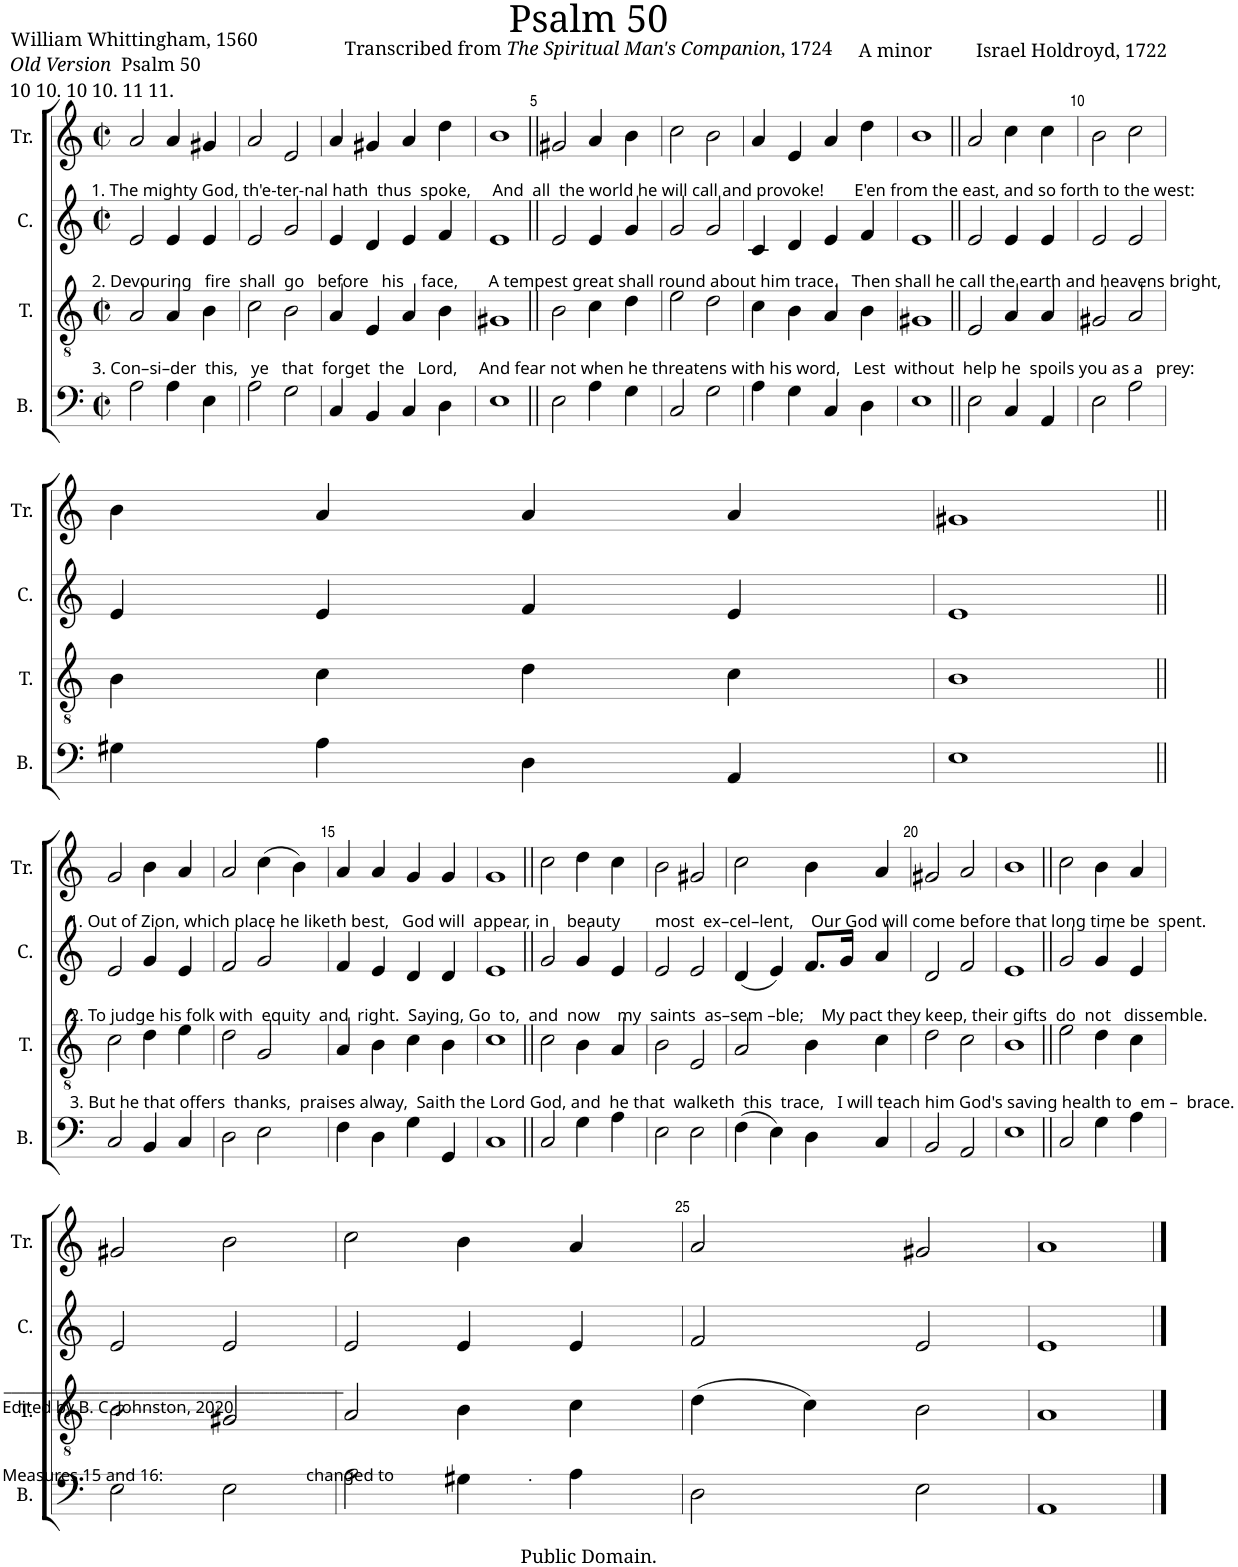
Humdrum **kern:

**kern	**kern	**kern	**kern
*part4	*part3	*part2	*part1
*staff4	*staff3	*staff2	*staff1
*I"B.	*I"T.	*I"C.	*I"Tr.
*I'B.	*I'T.	*I'C.	*I'Tr.
*clefF4	*clefGv2	*clefG2	*clefG2
*k[]	*k[]	*k[]	*k[]
*M2/2	*M2/2	*M2/2	*M2/2
*met(c|)	*met(c|)	*met(c|)	*met(c|)
=1	=1	=1	=1
!	!	!	!LO:TX:b:t=1. The mighty God, th'e-ter-nal hath  thus  spoke,     And  all  the world he will call and provoke!       E'en from the east, and so forth to the west&colon;
!	!	!LO:TX:b:t=2. Devouring   fire  shall  go   before   his    face,       A tempest great shall round about him trace.   Then shall he call the earth and heavens bright,	!
!	!LO:TX:b:t=3. Con–si–der  this,   ye   that  forget  the   Lord,     And fear not when he threatens with his word,   Lest  without  help he  spoils you as a   prey&colon;	!	!
2A\	2A/	2e/	2a/
4A\	4A/	4e/	4a/
4E\	4B\	4e/	4g#X/
=2	=2	=2	=2
2A\	2c\	2e/	2a/
2G\	2B\	2g/	2e/
=3	=3	=3	=3
4C/	4A/	4e/	4a/
4BB/	4E/	4d/	4g#X/
4C/	4A/	4e/	4a/
4D\	4B\	4f/	4dd\
=4	=4	=4	=4
1E	1G#X	1e	1b
=5||	=5||	=5||	=5||
2E\	2B\	2e/	2g#X/
4A\	4c\	4e/	4a/
4G\	4d\	4g/	4b\
=6	=6	=6	=6
2C/	2e\	2g/	2cc\
2G\	2d\	2g/	2b\
=7	=7	=7	=7
4A\	4c\	4c/	4a/
4G\	4B\	4d/	4e/
4C/	4A/	4e/	4a/
4D\	4B\	4f/	4dd\
=8	=8	=8	=8
1E	1G#X	1e	1b
=9||	=9||	=9||	=9||
2E\	2E/	2e/	2a/
4C/	4A/	4e/	4cc\
4AA/	4A/	4e/	4cc\
=10	=10	=10	=10
2E\	2G#X/	2e/	2b\
2A\	2A/	2e/	2cc\
!!LO:LB:g=z
=11	=11	=11	=11
4G#X\	4B\	4e/	4b\
4A\	4c\	4e/	4a/
4D\	4d\	4f/	4a/
4AA/	4c\	4e/	4a/
=12	=12	=12	=12
1E	1B	1e	1g#X
!!LO:LB:g=z
=13||	=13||	=13||	=13||
!	!	!	!LO:TX:b:t=1. Out of Zion, which place he liketh best,   God will  appear, in    beauty        most  ex–cel–lent,    Our God will come before that long time be  spent.
!	!	!LO:TX:b:t=2. To judge his folk with  equity  and  right.  Saying, Go  to,  and  now    my  saints  as–sem –ble;    My pact they keep, their gifts  do  not   dissemble.	!
!	!LO:TX:b:t=3. But he that offers  thanks,  praises alway,  Saith the Lord God, and  he that  walketh  this  trace,   I will teach him God's saving health to  em –  brace.	!	!
!LO:TX:b:t=______________________________________________	!	!	!
!LO:TX:b:t=Edited by B. C. Johnston, 2020	!	!	!
!LO:TX:b:t=Measures 15 and 16&colon;                                 changed to                               .	!	!	!
2C/	2c\	2e/	2g/
4BB/	4d\	4g/	4b\
4C/	4e\	4e/	4a/
=14	=14	=14	=14
2D\	2d\	2f/	2a/
2E\	2G/	2g/	(4cc\
.	.	.	4b\)
=15	=15	=15	=15
4F\	4A/	4f/	4a/
4D\	4B\	4e/	4a/
4G\	4c\	4d/	4g/
4GG/	4B\	4d/	4g/
=16	=16	=16	=16
1C	1c	1e	1g
=17||	=17||	=17||	=17||
2C/	2c\	2g/	2cc\
4G\	4B\	4g/	4dd\
4A\	4A/	4e/	4cc\
=18	=18	=18	=18
2E\	2B\	2e/	2b\
2E\	2E/	2e/	2g#X/
=19	=19	=19	=19
(4F\	2A/	(4d/	2cc\
4E\)	.	4e/)	.
4D\	4B\	8.f/L	4b\
.	.	16g/Jk	.
4C/	4c\	4a/	4a/
=20	=20	=20	=20
2BB/	2d\	2d/	2g#X/
2AA/	2c\	2f/	2a/
=21	=21	=21	=21
1E	1B	1e	1b
=22||	=22||	=22||	=22||
2C/	2e\	2g/	2cc\
4G\	4d\	4g/	4b\
4A\	4c\	4e/	4a/
!!LO:LB:g=z
=23	=23	=23	=23
2E\	2B\	2e/	2g#X/
2E\	2G#X/	2e/	2b\
=24	=24	=24	=24
2A\	2A/	2e/	2cc\
4G#X\	4B\	4e/	4b\
4A\	4c\	4e/	4a/
=25	=25	=25	=25
2D\	(4d\	2f/	2a/
.	4c\)	.	.
2E\	2B\	2e/	2g#X/
=26	=26	=26	=26
1AA	1A	1e	1a
==	==	==	==
*-	*-	*-	*-
